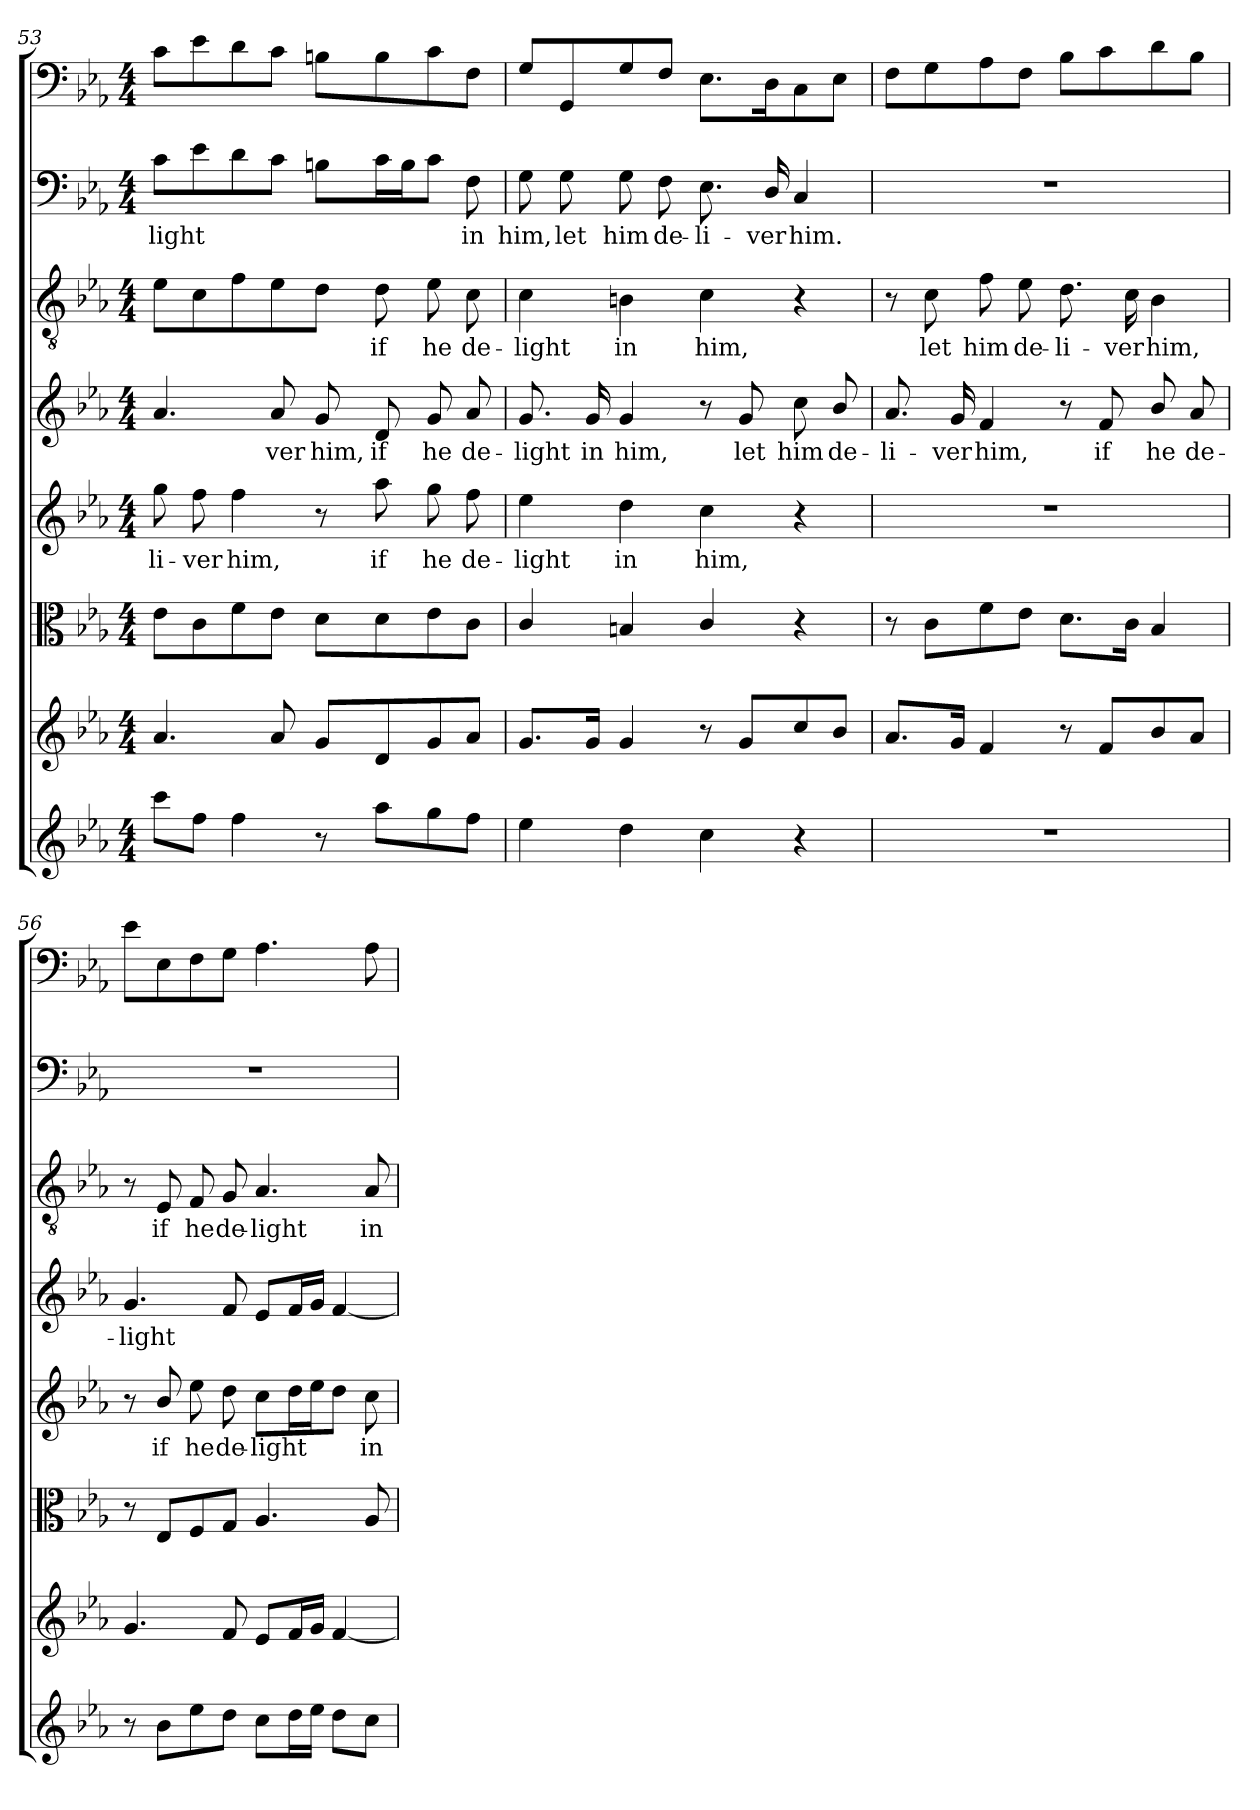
**kern	**kern	**kern	**kern	**text	**kern	**text	**kern	**text	**kern	**text	**kern
*part8	*part7	*part6	*part5	*part5	*part4	*part4	*part3	*part3	*part2	*part2	*part1
*staff8	*staff7	*staff6	*staff5	*staff5	*staff4	*staff4	*staff3	*staff3	*staff2	*staff2	*staff1
*clefG2	*clefG2	*clefC3	*clefG2	*	*clefG2	*	*clefGv2	*	*clefF4	*	*clefF4
*k[b-e-a-]	*k[b-e-a-]	*k[b-e-a-]	*k[b-e-a-]	*	*k[b-e-a-]	*	*k[b-e-a-]	*	*k[b-e-a-]	*	*k[b-e-a-]
*c:	*c:	*c:	*c:	*	*c:	*	*c:	*	*c:	*	*c:
*M4/4	*M4/4	*M4/4	*M4/4	*	*M4/4	*	*M4/4	*	*M4/4	*	*M4/4
=53	=53	=53	=53	=53	=53	=53	=53	=53	=53	=53	=53
8ccc\L	4.a-/	8e-\L	8gg\	-li-	4.a-/	.	8e-\L	.	8c\L	-light	8c\L
8ff\J	.	8c\	8ff\	-ver	.	.	8c\	.	8e-\	.	8e-\
4ff\	.	8f\	4ff\	him,	.	.	8f\	.	8d\	.	8d\
.	8a-/	8e-\J	.	.	8a-/	-ver	8e-\	.	8c\J	.	8c\J
8r	8g/L	8d\L	8r	.	8g/	him,	8d\J	.	8Bn\L	.	8Bn\L
8aa-\L	8d/	8d\	8aa-\	if	8d/	if	8d\	if	16c\L	.	8B\
.	.	.	.	.	.	.	.	.	16B\J	.	.
8gg\	8g/	8e-\	8gg\	he	8g/	he	8e-\	he	8c\J	.	8c\
8ff\J	8a-/J	8c\J	8ff\	de-	8a-/	de-	8c\	de-	8F\	in	8F\J
=54	=54	=54	=54	=54	=54	=54	=54	=54	=54	=54	=54
4ee-\	8.g/L	4c/	4ee-\	-light	8.g/	-light	4c\	-light	8G\	him,	8G/L
.	.	.	.	.	.	.	.	.	8G\	let	8GG/
.	16g/Jk	.	.	.	16g/	in	.	.	.	.	.
4dd\	4g/	4Bn/	4dd\	in	4g/	him,	4Bn\	in	8G\	him	8G/
.	.	.	.	.	.	.	.	.	8F\	de-	8F/J
4cc\	8r	4c/	4cc\	him,	8r	.	4c\	him,	8.E-\	-li-	8.E-\L
.	8g/L	.	.	.	8g/	let	.	.	.	.	.
.	.	.	.	.	.	.	.	.	16D/	-ver	16D\K
4r	8cc/	4r	4r	.	8cc\	him	4r	.	4C/	him.	8C\
.	8b-/J	.	.	.	8b-/	de-	.	.	.	.	8E-\J
=55	=55	=55	=55	=55	=55	=55	=55	=55	=55	=55	=55
1r	8.a-/L	8r	1r	.	8.a-/	-li-	8r	.	1r	.	8F\L
.	.	8c\L	.	.	.	.	8c\	let	.	.	8G\
.	16g/Jk	.	.	.	16g/	-ver	.	.	.	.	.
.	4f/	8f\	.	.	4f/	him,	8f\	him	.	.	8A-\
.	.	8e-\J	.	.	.	.	8e-\	de-	.	.	8F\J
.	8r	8.d\L	.	.	8r	.	8.d\	-li-	.	.	8B-\L
.	8f/L	.	.	.	8f/	if	.	.	.	.	8c\
.	.	16c\Jk	.	.	.	.	16c\	-ver	.	.	.
.	8b-/	4B-/	.	.	8b-/	he	4B-\	him,	.	.	8d\
.	8a-/J	.	.	.	8a-/	de-	.	.	.	.	8B-\J
=56	=56	=56	=56	=56	=56	=56	=56	=56	=56	=56	=56
8r	4.g/	8r	8r	.	4.g/	-light	8r	.	1r	.	8e-\L
8b-\L	.	8E-/L	8b-/	if	.	.	8E-/	if	.	.	8E-\
8ee-\	.	8F/	8ee-\	he	.	.	8F/	he	.	.	8F\
8dd\J	8f/	8G/J	8dd\	de-	8f/	.	8G/	de-	.	.	8G\J
8cc\L	8e-/L	4.A-/	8cc\L	-light	8e-/L	.	4.A-/	-light	.	.	4.A-\
16dd\L	16f/L	.	16dd\L	.	16f/L	.	.	.	.	.	.
16ee-\JJ	16g/JJ	.	16ee-\J	.	16g/JJ	.	.	.	.	.	.
8dd\L	[4f/	.	8dd\J	.	[4f/	.	.	.	.	.	.
8cc\J	.	8A-/	8cc\	in	.	.	8A-/	in	.	.	8A-\
=	=	=	=	=	=	=	=	=	=	=	=
*-	*-	*-	*-	*-	*-	*-	*-	*-	*-	*-	*-
